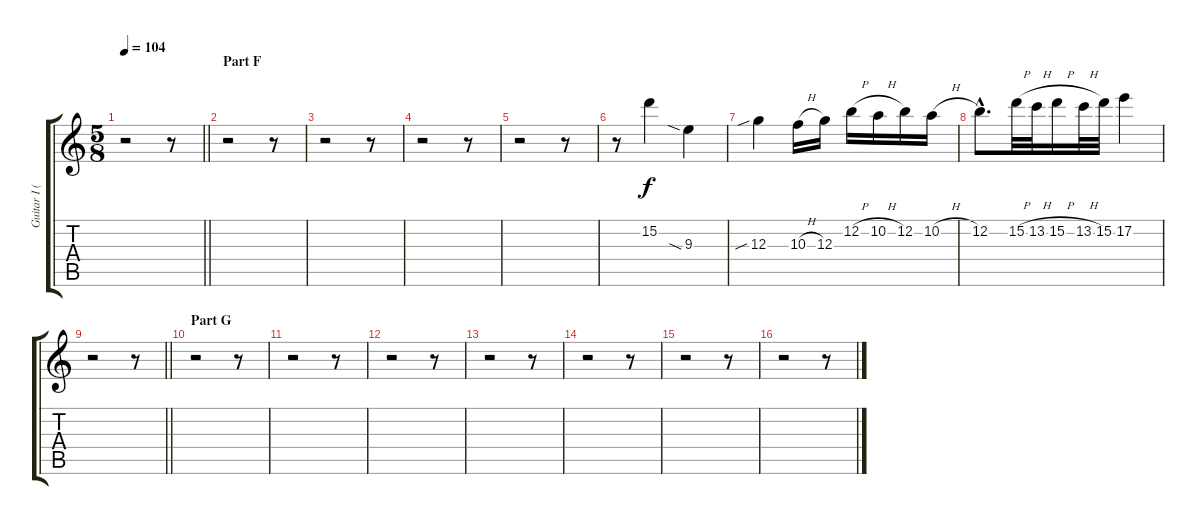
\track ("Guitar I (Sugizo)" "Guitar I (") {instrument distortionguitar}
\staff {score tabs}
\tuning (E4 B3 G3 D3 A2 E2) {hide}
\ts (5 8)
\tempo 104
\clef g2
\barLineRight lightlight
\ks c
r.2{dy f} r.8 |
\section ("" "Part F")
r.2 r.8 |
r.2 r.8 |
r.2 r.8 |
r.2 r.8 |
r.8 15.2.4 9.3{sia}.4 |
12.3{sib}.4 10.3{h}.16 12.3.16 12.2{h}.16 10.2{h}.16 12.2.16 10.2{h}.16 |
12.2{hac}.8{d} 15.2{h}.32 13.2{h}.32 15.2{h}.16 13.2{h}.32 15.2.32 17.2.4 |
\barLineRight lightlight
r.2 r.8 |
\section ("" "Part G")
r.2 r.8 |
r.2 r.8 |
r.2 r.8 |
r.2 r.8 |
r.2 r.8 |
r.2 r.8 |
r.2 r.8
